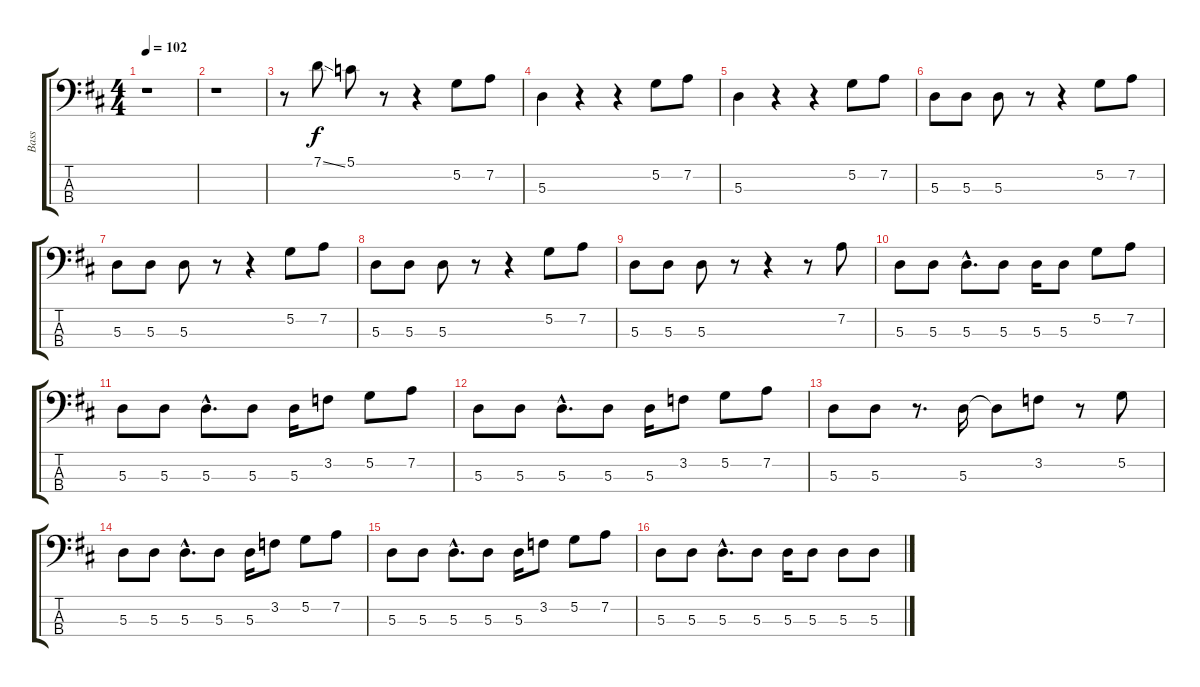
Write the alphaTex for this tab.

\track ("Bass" "Bass") {instrument electricbassfinger}
\staff {score tabs}
\tuning (G2 D2 A1 E1) {hide}
\ts (4 4)
\tempo 102
\clef f4
\ks d
r.1{dy f} |
r.1 |
r.8 7.1{ss}.8 5.1.8 r.8 r.4 5.2.8 7.2.8 |
5.3.4 r.4 r.4 5.2.8 7.2.8 |
5.3.4 r.4 r.4 5.2.8 7.2.8 |
5.3.8 5.3.8 5.3.8 r.8 r.4 5.2.8 7.2.8 |
5.3.8 5.3.8 5.3.8 r.8 r.4 5.2.8 7.2.8 |
5.3.8 5.3.8 5.3.8 r.8 r.4 5.2.8 7.2.8 |
5.3.8 5.3.8 5.3.8 r.8 r.4 r.8 7.2.8 |
5.3.8 5.3.8 5.3{hac}.8{d} 5.3.8 5.3.16 5.3.8 5.2.8 7.2.8 |
5.3.8 5.3.8 5.3{hac}.8{d} 5.3.8 5.3.16 3.2.8 5.2.8 7.2.8 |
5.3.8 5.3.8 5.3{hac}.8{d} 5.3.8 5.3.16 3.2.8 5.2.8 7.2.8 |
5.3.8 5.3.8 r.8{d} 5.3.16 5.3{t}.8 3.2.8 r.8 5.2.8 |
5.3.8 5.3.8 5.3{hac}.8{d} 5.3.8 5.3.16 3.2.8 5.2.8 7.2.8 |
5.3.8 5.3.8 5.3{hac}.8{d} 5.3.8 5.3.16 3.2.8 5.2.8 7.2.8 |
5.3.8 5.3.8 5.3{hac}.8{d} 5.3.8 5.3.16 5.3.8 5.3.8 5.3.8
